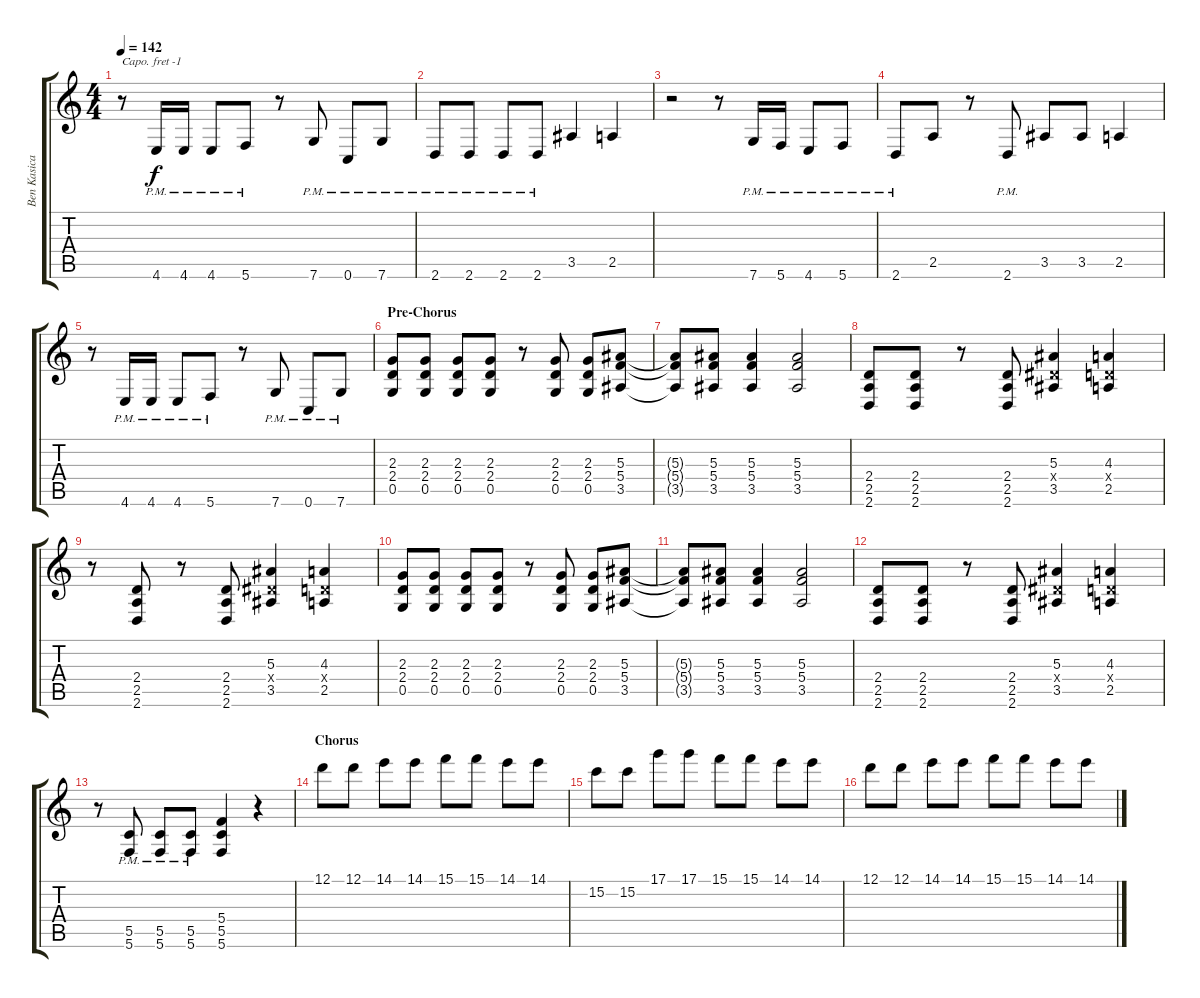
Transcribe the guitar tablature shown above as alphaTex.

\track ("Ben Kasica" "Ben Kasica") {instrument distortionguitar}
\staff {score tabs}
\capo -1
\tuning (Eb4 Bb3 Gb3 Db3 Ab2 Db2) {hide}
\ts (4 4)
\tempo 142
\clef g2
\ks c
r.8{dy f} 4.6{pm}.16 4.6{pm}.16 4.6{pm}.8 5.6{pm}.8 r.8 7.6{pm}.8 0.6{pm}.8 7.6{pm}.8 |
2.6{pm}.8 2.6{pm}.8 2.6{pm}.8 2.6{pm}.8 3.5.4 2.5.4 |
r.2 r.8 7.6{pm}.16 5.6{pm}.16 4.6{pm}.8 5.6{pm}.8 |
2.6{pm}.8 2.5.8 r.8 2.6{pm}.8 3.5.8 3.5.8 2.5.4 |
r.8 4.6{pm}.16 4.6{pm}.16 4.6{pm}.8 5.6{pm}.8 r.8 7.6{pm}.8 0.6{pm}.8 7.6{pm}.8 |
\section ("" "Pre-Chorus")
(2.3 2.4 0.5).8 (2.3 2.4 0.5).8 (2.3 2.4 0.5).8 (2.3 2.4 0.5).8 r.8 (2.3 2.4 0.5).8 (2.3 2.4 0.5).8 (5.3 5.4 3.5).8 |
(5.3{t} 5.4{t} 3.5{t}).8 (5.3 5.4 3.5).8 (5.3 5.4 3.5).4 (5.3 5.4 3.5).2 |
(2.4 2.5 2.6).8 (2.4 2.5 2.6).8 r.8 (2.4 2.5 2.6).8 (5.3 3.4{x} 3.5).4 (4.3 2.4{x} 2.5).4 |
r.8 (2.4 2.5 2.6).8 r.8 (2.4 2.5 2.6).8 (5.3 3.4{x} 3.5).4 (4.3 2.4{x} 2.5).4 |
(2.3 2.4 0.5).8 (2.3 2.4 0.5).8 (2.3 2.4 0.5).8 (2.3 2.4 0.5).8 r.8 (2.3 2.4 0.5).8 (2.3 2.4 0.5).8 (5.3 5.4 3.5).8 |
(5.3{t} 5.4{t} 3.5{t}).8 (5.3 5.4 3.5).8 (5.3 5.4 3.5).4 (5.3 5.4 3.5).2 |
(2.4 2.5 2.6).8 (2.4 2.5 2.6).8 r.8 (2.4 2.5 2.6).8 (5.3 3.4{x} 3.5).4 (4.3 2.4{x} 2.5).4 |
r.8 (5.5{pm} 5.6{pm}).8 (5.5{pm} 5.6{pm}).8 (5.5{pm} 5.6{pm}).8 (5.4 5.5 5.6).4 r.4 |
\section ("" "Chorus")
12.1.8 12.1.8 14.1.8 14.1.8 15.1.8 15.1.8 14.1.8 14.1.8 |
15.2.8 15.2.8 17.1.8 17.1.8 15.1.8 15.1.8 14.1.8 14.1.8 |
12.1.8 12.1.8 14.1.8 14.1.8 15.1.8 15.1.8 14.1.8 14.1.8
